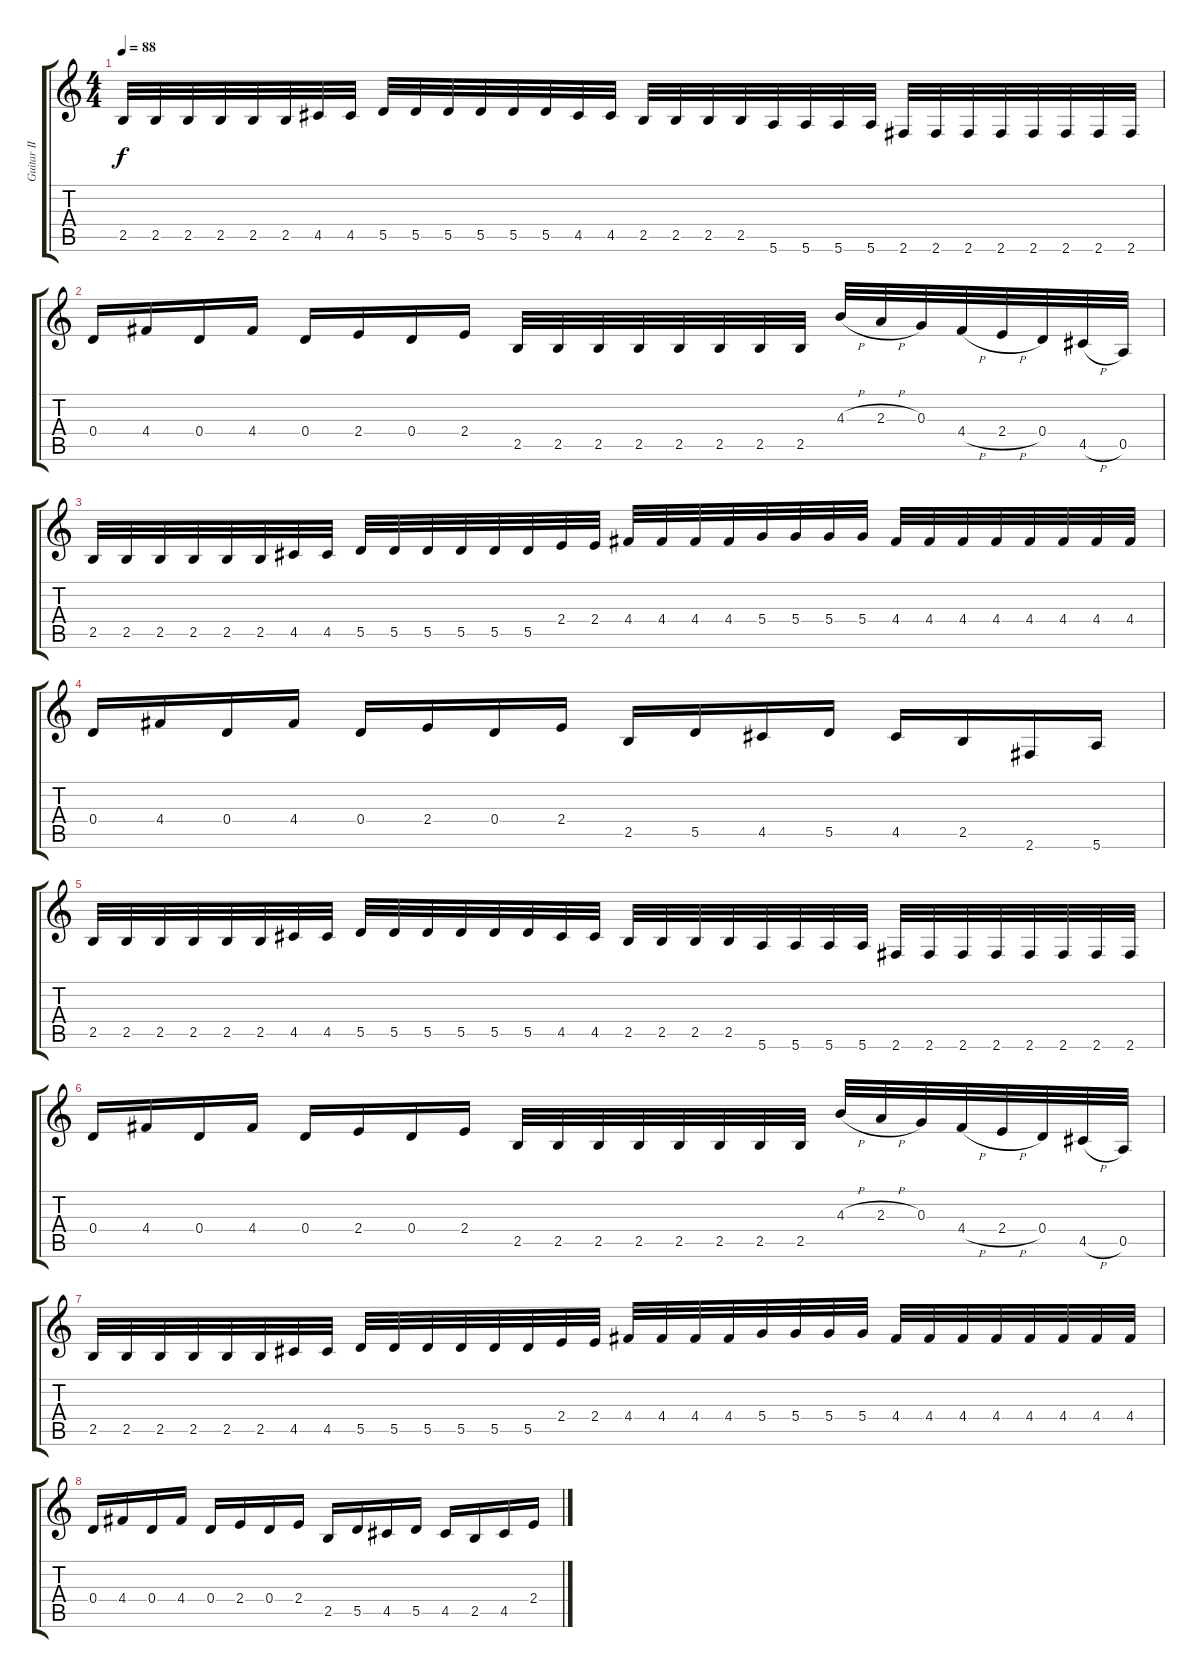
\track ("Guitar II" "Guitar II") {instrument overdrivenguitar}
\staff {score tabs}
\tuning (E4 B3 G3 D3 A2 E2) {hide}
\ts (4 4)
\tempo 88
\clef g2
\ks c
2.5.32{dy f} 2.5.32 2.5.32 2.5.32 2.5.32 2.5.32 4.5.32 4.5.32 5.5.32 5.5.32 5.5.32 5.5.32 5.5.32 5.5.32 4.5.32 4.5.32 2.5.32 2.5.32 2.5.32 2.5.32 5.6.32 5.6.32 5.6.32 5.6.32 2.6.32 2.6.32 2.6.32 2.6.32 2.6.32 2.6.32 2.6.32 2.6.32 |
0.4.16 4.4.16 0.4.16 4.4.16 0.4.16 2.4.16 0.4.16 2.4.16 2.5.32 2.5.32 2.5.32 2.5.32 2.5.32 2.5.32 2.5.32 2.5.32 4.3{h}.32 2.3{h}.32 0.3.32 4.4{h}.32 2.4{h}.32 0.4.32 4.5{h}.32 0.5.32 |
2.5.32 2.5.32 2.5.32 2.5.32 2.5.32 2.5.32 4.5.32 4.5.32 5.5.32 5.5.32 5.5.32 5.5.32 5.5.32 5.5.32 2.4.32 2.4.32 4.4.32 4.4.32 4.4.32 4.4.32 5.4.32 5.4.32 5.4.32 5.4.32 4.4.32 4.4.32 4.4.32 4.4.32 4.4.32 4.4.32 4.4.32 4.4.32 |
0.4.16 4.4.16 0.4.16 4.4.16 0.4.16 2.4.16 0.4.16 2.4.16 2.5.16 5.5.16 4.5.16 5.5.16 4.5.16 2.5.16 2.6.16 5.6.16 |
2.5.32 2.5.32 2.5.32 2.5.32 2.5.32 2.5.32 4.5.32 4.5.32 5.5.32 5.5.32 5.5.32 5.5.32 5.5.32 5.5.32 4.5.32 4.5.32 2.5.32 2.5.32 2.5.32 2.5.32 5.6.32 5.6.32 5.6.32 5.6.32 2.6.32 2.6.32 2.6.32 2.6.32 2.6.32 2.6.32 2.6.32 2.6.32 |
0.4.16 4.4.16 0.4.16 4.4.16 0.4.16 2.4.16 0.4.16 2.4.16 2.5.32 2.5.32 2.5.32 2.5.32 2.5.32 2.5.32 2.5.32 2.5.32 4.3{h}.32 2.3{h}.32 0.3.32 4.4{h}.32 2.4{h}.32 0.4.32 4.5{h}.32 0.5.32 |
2.5.32 2.5.32 2.5.32 2.5.32 2.5.32 2.5.32 4.5.32 4.5.32 5.5.32 5.5.32 5.5.32 5.5.32 5.5.32 5.5.32 2.4.32 2.4.32 4.4.32 4.4.32 4.4.32 4.4.32 5.4.32 5.4.32 5.4.32 5.4.32 4.4.32 4.4.32 4.4.32 4.4.32 4.4.32 4.4.32 4.4.32 4.4.32 |
0.4.16 4.4.16 0.4.16 4.4.16 0.4.16 2.4.16 0.4.16 2.4.16 2.5.16 5.5.16 4.5.16 5.5.16 4.5.16 2.5.16 4.5.16 2.4.16
